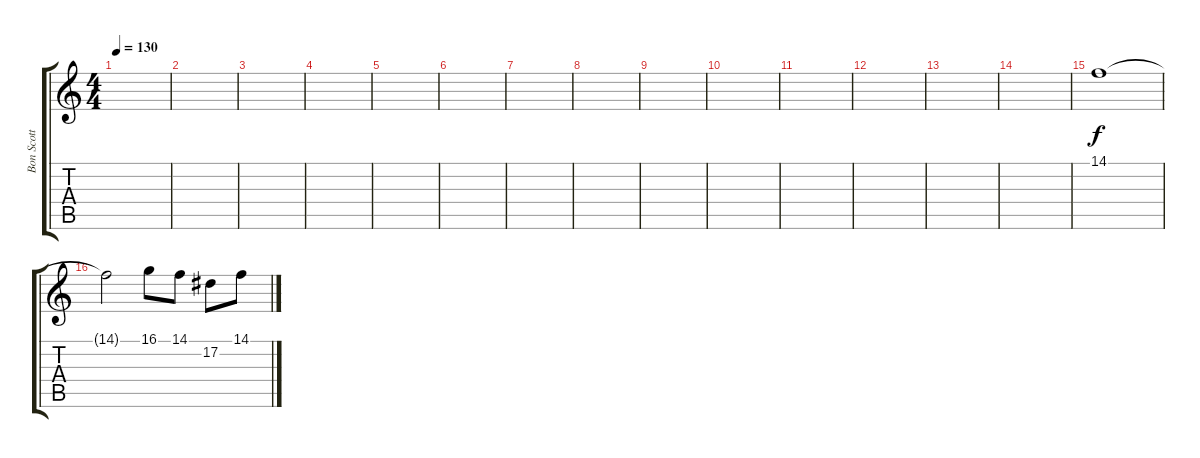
\track ("Bon Scott" "Bon Scott") {instrument bagpipe}
\staff {score tabs}
\tuning (Eb4 Bb3 Gb3 Db3 Ab2 Eb2) {hide}
\ts (4 4)
\tempo 130
\clef g2
\ks c
|
|
|
|
|
|
|
|
|
|
|
|
|
|
14.1.1 |
14.1{t}.2 16.1.8 14.1.8 17.2.8 14.1.8
